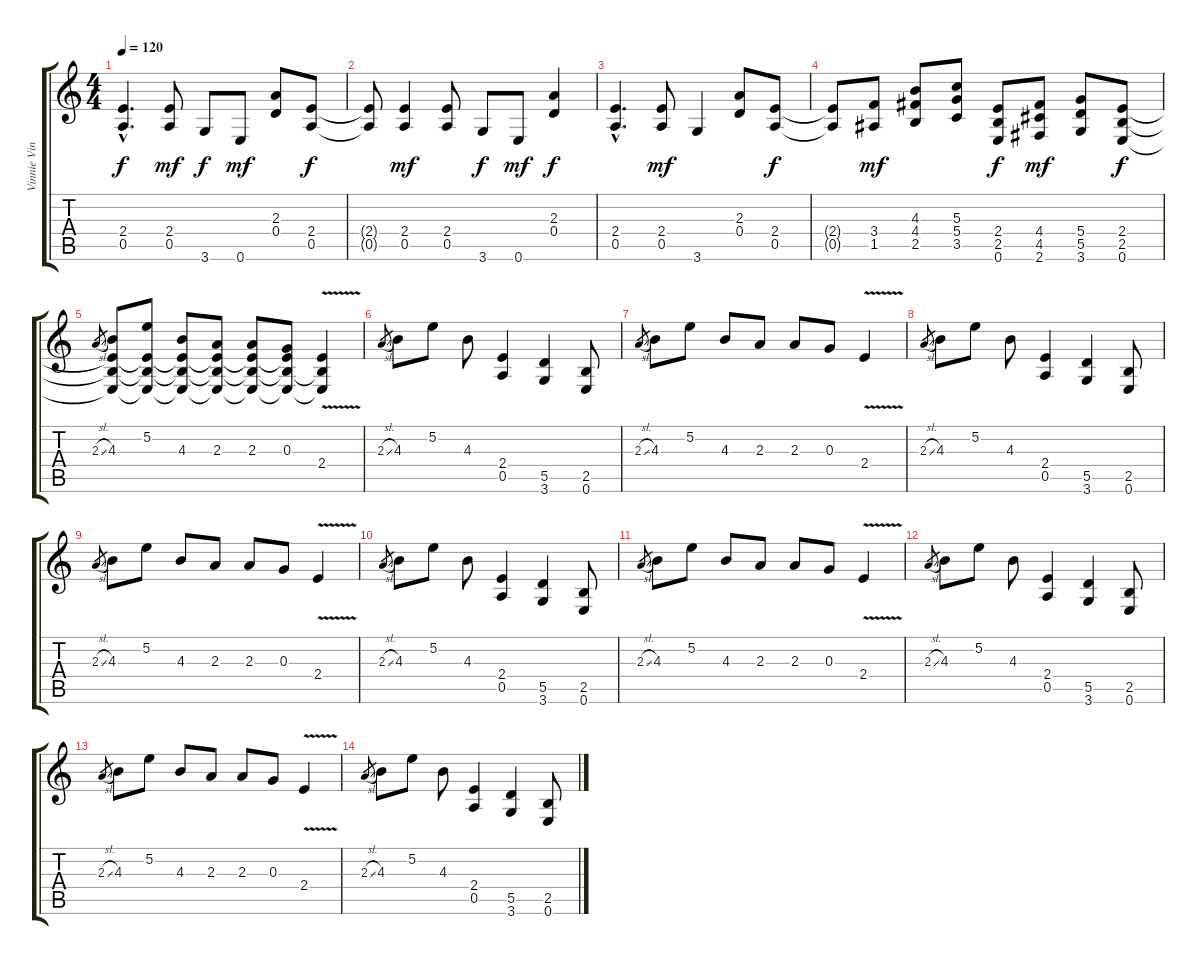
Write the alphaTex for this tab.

\track ("Vinnie Vincent" "Vinnie Vin") {instrument distortionguitar}
\staff {score tabs}
\tuning (E4 B3 G3 D3 A2 E2) {hide}
\ts (4 4)
\tempo 120
\clef g2
\ks c
(2.4{hac} 0.5{hac}).4{d dy f} (2.4 0.5).8{dy mf} 3.6.8{dy f} 0.6.8{dy mf} (2.3 0.4).8 (2.4 0.5).8{dy f} |
(2.4{t} 0.5{t}).8 (2.4 0.5).4{dy mf} (2.4 0.5).8 3.6.8{dy f} 0.6.8{dy mf} (2.3 0.4).4{dy f} |
(2.4{hac} 0.5{hac}).4{d} (2.4 0.5).8{dy mf} 3.6.4 (2.3 0.4).8 (2.4 0.5).8{dy f} |
(2.4{t} 0.5{t}).8 (3.4 1.5).8{dy mf} (4.3 4.4 2.5).8 (5.3 5.4 3.5).8 (2.4 2.5 0.6).8{dy f} (4.4 4.5 2.6).8{dy mf} (5.4 5.5 3.6).8 (2.4 2.5 0.6).8{dy f} |
2.3{sl}.8{gr} (4.3 2.4{t} 2.5{t} 0.6{t}).8 (5.2 2.4{t} 2.5{t} 0.6{t}).8 (4.3 2.4{t} 2.5{t} 0.6{t}).8 (2.3 2.4{t} 2.5{t} 0.6{t}).8 (2.3 2.4{t} 2.5{t} 0.6{t}).8 (0.3 2.4{t} 2.5{t} 0.6{t}).8 (2.4{v} 2.5{t} 0.6{t}).4 |
2.3{sl}.8{gr} 4.3.8 5.2.8 4.3.8 (2.4 0.5).4 (5.5 3.6).4 (2.5 0.6).8 |
2.3{sl}.8{gr} 4.3.8 5.2.8 4.3.8 2.3.8 2.3.8 0.3.8 2.4{v}.4 |
2.3{sl}.8{gr} 4.3.8 5.2.8 4.3.8 (2.4 0.5).4 (5.5 3.6).4 (2.5 0.6).8 |
2.3{sl}.8{gr} 4.3.8{volume 8} 5.2.8 4.3.8 2.3.8 2.3.8 0.3.8 2.4{v}.4 |
2.3{sl}.8{gr} 4.3.8 5.2.8 4.3.8 (2.4 0.5).4 (5.5 3.6).4 (2.5 0.6).8 |
2.3{sl}.8{gr} 4.3.8{volume 5} 5.2.8 4.3.8 2.3.8 2.3.8 0.3.8 2.4{v}.4 |
2.3{sl}.8{gr} 4.3.8 5.2.8 4.3.8 (2.4 0.5).4 (5.5 3.6).4 (2.5 0.6).8 |
2.3{sl}.8{gr} 4.3.8{volume 0} 5.2.8 4.3.8 2.3.8 2.3.8 0.3.8 2.4{v}.4 |
2.3{sl}.8{gr} 4.3.8 5.2.8 4.3.8 (2.4 0.5).4 (5.5 3.6).4 (2.5 0.6).8
